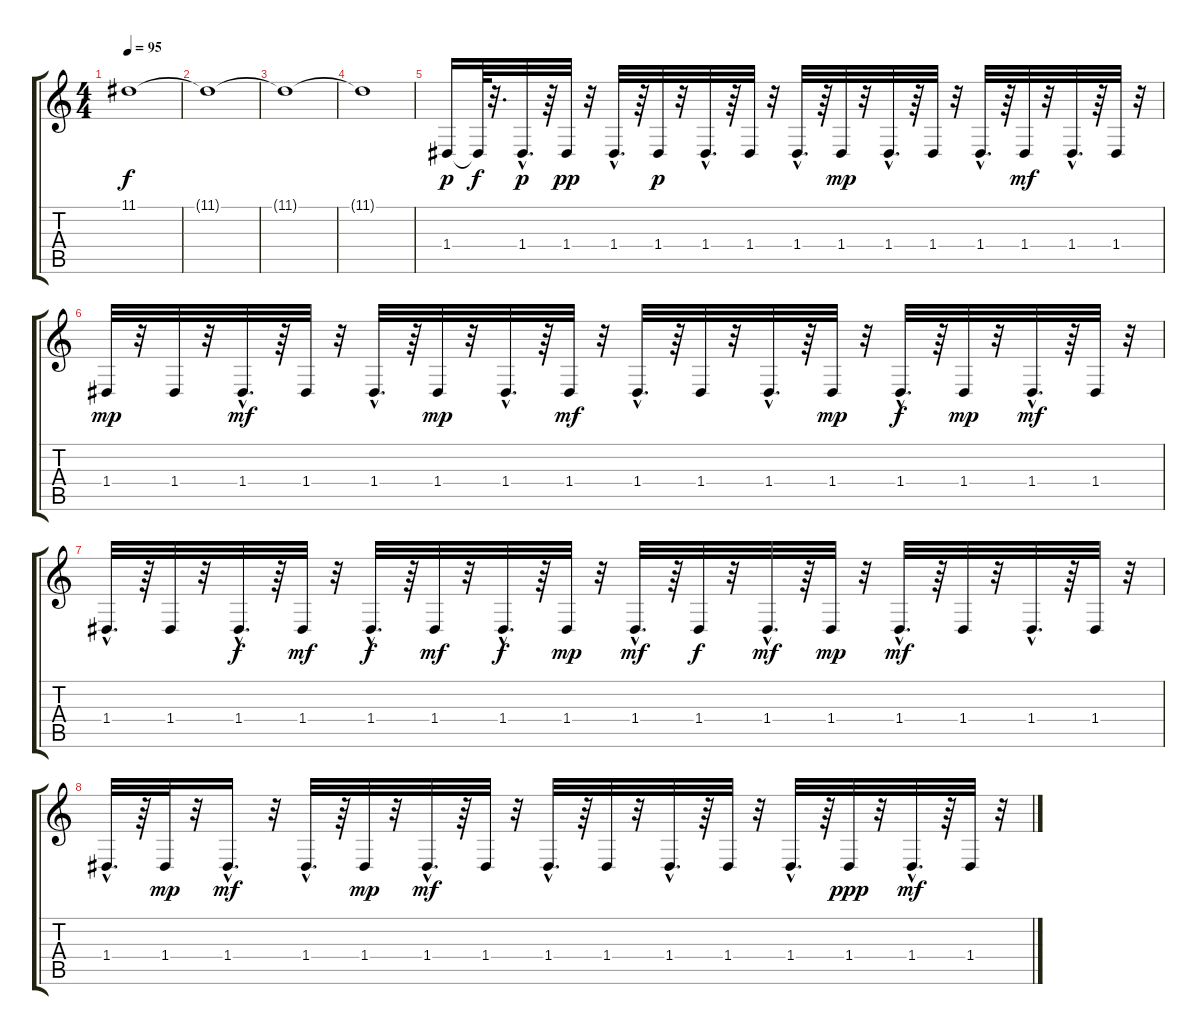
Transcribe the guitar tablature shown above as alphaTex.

\track "" {instrument fx8scifi}
\staff {score tabs}
\tuning (E4 B3 G3 D3 A2 E2) {hide}
\ts (4 4)
\tempo 95
\clef g2
\ks c
11.1{t}.1{dy f} |
11.1{t}.1 |
11.1{t}.1 |
11.1{t}.1 |
1.4.16{dy p} 1.4{t}.64{dy f} r.32{d} 1.4{hac}.32{d dy p} r.64 1.4.32{dy pp} r.32 1.4{hac}.32{d} r.64 1.4.32{dy p} r.32 1.4{hac}.32{d} r.64 1.4.32 r.32 1.4{hac}.32{d} r.64 1.4.32{dy mp} r.32 1.4{hac}.32{d} r.64 1.4.32 r.32 1.4{hac}.32{d} r.64 1.4.32{dy mf} r.32 1.4{hac}.32{d} r.64 1.4.32 r.32 |
1.4.32{dy mp} r.32 1.4.32 r.32 1.4{hac}.32{d dy mf} r.64 1.4.32 r.32 1.4{hac}.32{d} r.64 1.4.32{dy mp} r.32 1.4{hac}.32{d} r.64 1.4.32{dy mf} r.32 1.4{hac}.32{d} r.64 1.4.32 r.32 1.4{hac}.32{d} r.64 1.4.32{dy mp} r.32 1.4{hac}.32{d dy f} r.64 1.4.32{dy mp} r.32 1.4{hac}.32{d dy mf} r.64 1.4.32 r.32 |
1.4{hac}.32{d} r.64 1.4.32 r.32 1.4{hac}.32{d dy f} r.64 1.4.32{dy mf} r.32 1.4{hac}.32{d dy f} r.64 1.4.32{dy mf} r.32 1.4{hac}.32{d dy f} r.64 1.4.32{dy mp} r.32 1.4{hac}.32{d dy mf} r.64 1.4.32{dy f} r.32 1.4{hac}.32{d dy mf} r.64 1.4.32{dy mp} r.32 1.4{hac}.32{d dy mf} r.64 1.4.32 r.32 1.4{hac}.32{d} r.64 1.4.32 r.32 |
1.4{hac}.32{d} r.64 1.4.32{dy mp} r.32 1.4{hac}.16{d dy mf} r.32 1.4{hac}.32{d} r.64 1.4.32{dy mp} r.32 1.4{hac}.32{d dy mf} r.64 1.4.32 r.32 1.4{hac}.32{d} r.64 1.4.32 r.32 1.4{hac}.32{d} r.64 1.4.32 r.32 1.4{hac}.32{d} r.64 1.4.32{dy ppp} r.32 1.4{hac}.32{d dy mf} r.64 1.4.32 r.32
